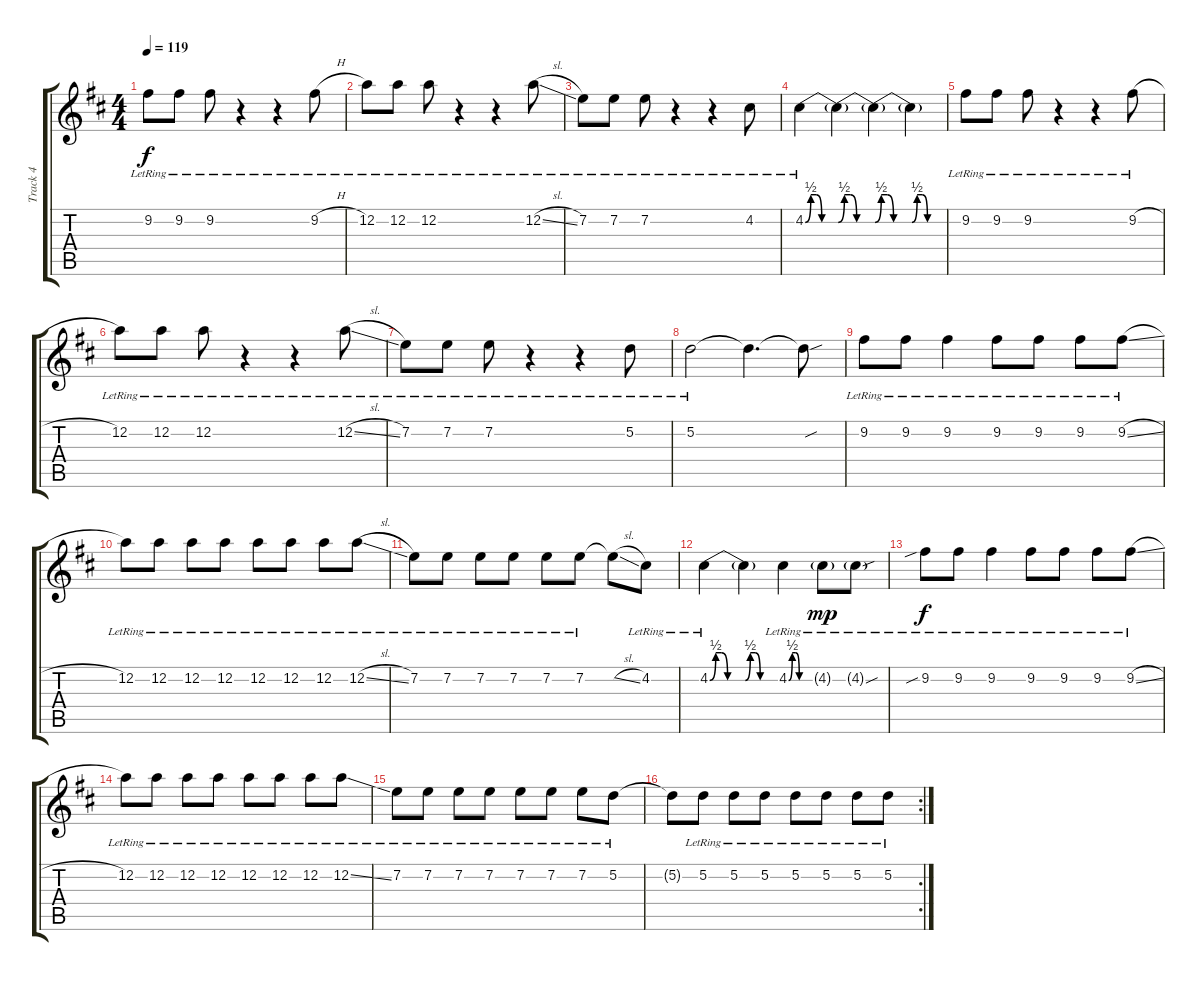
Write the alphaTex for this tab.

\track ("Track 4" "Track 4") {instrument distortionguitar}
\staff {score tabs}
\tuning (D4 A3 Gb3 D3 A2 D2) {hide}
\ts (4 4)
\tempo 119
\clef g2
\ks d
9.2{lr}.8{dy f} 9.2{lr}.8 9.2{lr}.8 r.4 r.4 9.2{h lr}.8 |
12.2{lr}.8 12.2{lr}.8 12.2{lr}.8 r.4 r.4 12.2{sl lr}.8 |
7.2{lr}.8 7.2{lr}.8 7.2{lr}.8 r.4 r.4 4.2{lr}.8 |
4.2{be (custom 0 0 10 2 20 2 30 0 60 0) lr}.4 4.2{be (custom 0 0 10 2 20 2 30 0 60 0) t}.4 4.2{be (custom 0 0 10 2 20 2 30 0 60 0) t}.4 4.2{be (custom 0 0 10 2 20 2 30 0 60 0) t}.4 |
9.2{lr}.8 9.2{lr}.8 9.2{lr}.8 r.4 r.4 9.2{h lr}.8 |
12.2{lr}.8 12.2{lr}.8 12.2{lr}.8 r.4 r.4 12.2{sl lr}.8 |
7.2{lr}.8 7.2{lr}.8 7.2{lr}.8 r.4 r.4 5.2{lr}.8 |
5.2{lr}.2 5.2{t}.4{d} 5.2{sou t}.8 |
9.2{lr}.8 9.2{lr}.8 9.2{lr}.4 9.2{lr}.8 9.2{lr}.8 9.2{lr}.8 9.2{sl lr}.8 |
12.2{lr}.8 12.2{lr}.8 12.2{lr}.8 12.2{lr}.8 12.2{lr}.8 12.2{lr}.8 12.2{lr}.8 12.2{sl lr}.8 |
7.2{lr}.8 7.2{lr}.8 7.2{lr}.8 7.2{lr}.8 7.2{lr}.8 7.2{lr}.8 7.2{sl t}.8 4.2{lr}.8 |
4.2{be (custom 0 0 10 2 20 2 30 0 60 0) lr}.4 4.2{be (custom 0 0 10 2 20 2 30 0 60 0) t}.4 4.2{be (custom 0 0 10 2 20 2 30 0 60 0) lr}.4 4.2{g lr}.8{dy mp} 4.2{sou g lr}.8 |
9.2{sib lr}.8{dy f} 9.2{lr}.8 9.2{lr}.4 9.2{lr}.8 9.2{lr}.8 9.2{lr}.8 9.2{sl lr}.8 |
12.2{lr}.8 12.2{lr}.8 12.2{lr}.8 12.2{lr}.8 12.2{lr}.8 12.2{lr}.8 12.2{lr}.8 12.2{ss lr}.8 |
7.2{lr}.8 7.2{lr}.8 7.2{lr}.8 7.2{lr}.8 7.2{lr}.8 7.2{lr}.8 7.2{lr}.8 5.2{lr}.8 |
\rc 2
5.2{t}.8 5.2{lr}.8 5.2{lr}.8 5.2{lr}.8 5.2{lr}.8 5.2{lr}.8 5.2{lr}.8 5.2{lr}.8
